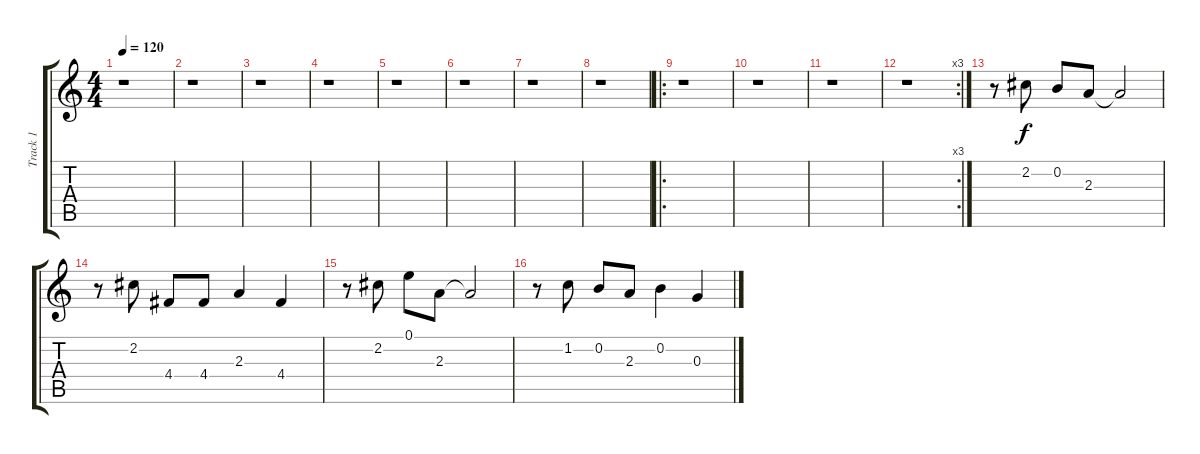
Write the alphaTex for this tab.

\track ("Track 1" "Track 1") {instrument acousticguitarnylon}
\staff {score tabs}
\tuning (E4 B3 G3 D3 A2 E2) {hide}
\ts (4 4)
\tempo 120
\clef g2
\ks c
r.1{dy f instrument acousticguitarnylon} |
r.1 |
r.1 |
r.1 |
r.1 |
r.1 |
r.1 |
r.1 |
\ro
r.1 |
r.1 |
r.1 |
\rc 3
r.1 |
r.8 2.2.8 0.2.8 2.3.8 2.3{t}.2 |
r.8 2.2.8 4.4.8 4.4.8 2.3.4 4.4.4 |
r.8 2.2.8 0.1.8 2.3.8 2.3{t}.2 |
r.8 1.2.8 0.2.8 2.3.8 0.2.4 0.3.4
